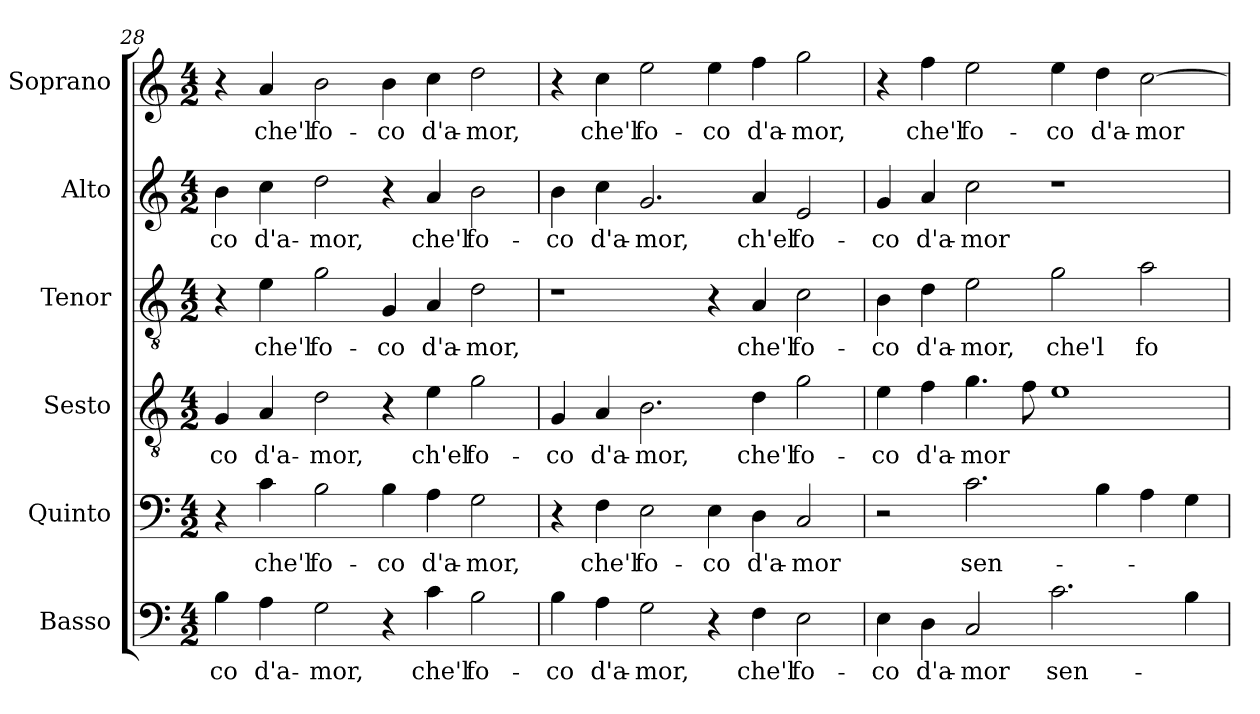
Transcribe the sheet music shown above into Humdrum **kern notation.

**kern	**text	**kern	**text	**kern	**text	**kern	**text	**kern	**text	**kern	**text
*part6	*part6	*part5	*part5	*part4	*part4	*part3	*part3	*part2	*part2	*part1	*part1
*staff6	*staff6	*staff5	*staff5	*staff4	*staff4	*staff3	*staff3	*staff2	*staff2	*staff1	*staff1
*I"Basso	*	*I"Quinto	*	*I"Sesto	*	*I"Tenor	*	*I"Alto	*	*I"Soprano	*
*	*	*	*	*I'T.	*	*I'T.	*	*I'A.	*	*I'Sop.	*
*clefF4	*	*clefF4	*	*clefGv2	*	*clefGv2	*	*clefG2	*	*clefG2	*
*	*	*	*	*ITrd7c12	*	*ITrd7c12	*	*	*	*	*
*k[]	*	*k[]	*	*k[]	*	*k[]	*	*k[]	*	*k[]	*
*C:	*	*C:	*	*C:	*	*C:	*	*C:	*	*C:	*
*M4/2	*	*M4/2	*	*M4/2	*	*M4/2	*	*M4/2	*	*M4/2	*
=28	=28	=28	=28	=28	=28	=28	=28	=28	=28	=28	=28
!	!LO:LY:b:color=#000000	!	!	!	!	!	!	!	!	!	!
!	!	!	!	!	!LO:LY:b:color=#000000	!	!	!	!	!	!
!	!	!	!	!	!	!	!	!	!LO:LY:b:color=#000000	!	!
4Bi\	-co	4r	.	4GGi/	-co	4r	.	4bi\	-co	4r	.
!	!LO:LY:b:color=#000000	!	!	!	!	!	!	!	!	!	!
!	!	!	!LO:LY:b:color=#000000	!	!	!	!	!	!	!	!
!	!	!	!	!	!LO:LY:b:color=#000000	!	!	!	!	!	!
!	!	!	!	!	!	!	!LO:LY:b:color=#000000	!	!	!	!
!	!	!	!	!	!	!	!	!	!LO:LY:b:color=#000000	!	!
!	!	!	!	!	!	!	!	!	!	!	!LO:LY:b:color=#000000
4Ai\	d'a-	4ci\	che'l	4AAi/	d'a-	4Ei\	che'l	4cci\	d'a-	4ai/	che'l
!	!LO:LY:b:color=#000000	!	!	!	!	!	!	!	!	!	!
!	!	!	!LO:LY:b:color=#000000	!	!	!	!	!	!	!	!
!	!	!	!	!	!LO:LY:b:color=#000000	!	!	!	!	!	!
!	!	!	!	!	!	!	!LO:LY:b:color=#000000	!	!	!	!
!	!	!	!	!	!	!	!	!	!LO:LY:b:color=#000000	!	!
!	!	!	!	!	!	!	!	!	!	!	!LO:LY:b:color=#000000
2Gi\	-mor,	2Bi\	fo-	2Di\	-mor,	2Gi\	fo-	2ddi\	-mor,	2bi\	fo-
!	!	!	!LO:LY:b:color=#000000	!	!	!	!	!	!	!	!
!	!	!	!	!	!	!	!LO:LY:b:color=#000000	!	!	!	!
!	!	!	!	!	!	!	!	!	!	!	!LO:LY:b:color=#000000
4r	.	4Bi\	-co	4r	.	4GGi/	-co	4r	.	4bi\	-co
!	!LO:LY:b:color=#000000	!	!	!	!	!	!	!	!	!	!
!	!	!	!LO:LY:b:color=#000000	!	!	!	!	!	!	!	!
!	!	!	!	!	!LO:LY:b:color=#000000	!	!	!	!	!	!
!	!	!	!	!	!	!	!LO:LY:b:color=#000000	!	!	!	!
!	!	!	!	!	!	!	!	!	!LO:LY:b:color=#000000	!	!
!	!	!	!	!	!	!	!	!	!	!	!LO:LY:b:color=#000000
4ci\	che'l	4Ai\	d'a-	4Ei\	ch'el	4AAi/	d'a-	4ai/	che'l	4cci\	d'a-
!	!LO:LY:b:color=#000000	!	!	!	!	!	!	!	!	!	!
!	!	!	!LO:LY:b:color=#000000	!	!	!	!	!	!	!	!
!	!	!	!	!	!LO:LY:b:color=#000000	!	!	!	!	!	!
!	!	!	!	!	!	!	!LO:LY:b:color=#000000	!	!	!	!
!	!	!	!	!	!	!	!	!	!LO:LY:b:color=#000000	!	!
!	!	!	!	!	!	!	!	!	!	!	!LO:LY:b:color=#000000
2Bi\	fo-	2Gi\	-mor,	2Gi\	fo-	2Di\	-mor,	2bi\	fo-	2ddi\	-mor,
!!LO:PB:g=z
=29	=29	=29	=29	=29	=29	=29	=29	=29	=29	=29	=29
!	!LO:LY:b:color=#000000	!	!	!	!	!	!	!	!	!	!
!	!	!	!	!	!LO:LY:b:color=#000000	!	!	!	!	!	!
!	!	!	!	!	!	!	!	!	!LO:LY:b:color=#000000	!	!
4Bi\	-co	4r	.	4GGi/	-co	1r	.	4bi\	-co	4r	.
!	!LO:LY:b:color=#000000	!	!	!	!	!	!	!	!	!	!
!	!	!	!LO:LY:b:color=#000000	!	!	!	!	!	!	!	!
!	!	!	!	!	!LO:LY:b:color=#000000	!	!	!	!	!	!
!	!	!	!	!	!	!	!	!	!LO:LY:b:color=#000000	!	!
!	!	!	!	!	!	!	!	!	!	!	!LO:LY:b:color=#000000
4Ai\	d'a-	4Fi\	che'l	4AAi/	d'a-	.	.	4cci\	d'a-	4cci\	che'l
!	!LO:LY:b:color=#000000	!	!	!	!	!	!	!	!	!	!
!	!	!	!LO:LY:b:color=#000000	!	!	!	!	!	!	!	!
!	!	!	!	!	!LO:LY:b:color=#000000	!	!	!	!	!	!
!	!	!	!	!	!	!	!	!	!LO:LY:b:color=#000000	!	!
!	!	!	!	!	!	!	!	!	!	!	!LO:LY:b:color=#000000
2Gi\	-mor,	2Ei\	fo-	2.BBi\	-mor,	.	.	2.gi/	-mor,	2eei\	fo-
!	!	!	!LO:LY:b:color=#000000	!	!	!	!	!	!	!	!
!	!	!	!	!	!	!	!	!	!	!	!LO:LY:b:color=#000000
4r	.	4Ei\	-co	.	.	4r	.	.	.	4eei\	-co
!	!LO:LY:b:color=#000000	!	!	!	!	!	!	!	!	!	!
!	!	!	!LO:LY:b:color=#000000	!	!	!	!	!	!	!	!
!	!	!	!	!	!LO:LY:b:color=#000000	!	!	!	!	!	!
!	!	!	!	!	!	!	!LO:LY:b:color=#000000	!	!	!	!
!	!	!	!	!	!	!	!	!	!LO:LY:b:color=#000000	!	!
!	!	!	!	!	!	!	!	!	!	!	!LO:LY:b:color=#000000
4Fi\	che'l	4Di\	d'a-	4Di\	che'l	4AAi/	che'l	4ai/	ch'el	4ffi\	d'a-
!	!LO:LY:b:color=#000000	!	!	!	!	!	!	!	!	!	!
!	!	!	!LO:LY:b:color=#000000	!	!	!	!	!	!	!	!
!	!	!	!	!	!LO:LY:b:color=#000000	!	!	!	!	!	!
!	!	!	!	!	!	!	!LO:LY:b:color=#000000	!	!	!	!
!	!	!	!	!	!	!	!	!	!LO:LY:b:color=#000000	!	!
!	!	!	!	!	!	!	!	!	!	!	!LO:LY:b:color=#000000
2Ei\	fo-	2Ci/	-mor	2Gi\	fo-	2Ci\	fo-	2ei/	fo-	2ggi\	-mor,
=30	=30	=30	=30	=30	=30	=30	=30	=30	=30	=30	=30
!	!LO:LY:b:color=#000000	!	!	!	!	!	!	!	!	!	!
!	!	!	!	!	!LO:LY:b:color=#000000	!	!	!	!	!	!
!	!	!	!	!	!	!	!LO:LY:b:color=#000000	!	!	!	!
!	!	!	!	!	!	!	!	!	!LO:LY:b:color=#000000	!	!
4Ei\	-co	2r	.	4Ei\	-co	4BBi\	-co	4gi/	-co	4r	.
!	!LO:LY:b:color=#000000	!	!	!	!	!	!	!	!	!	!
!	!	!	!	!	!LO:LY:b:color=#000000	!	!	!	!	!	!
!	!	!	!	!	!	!	!LO:LY:b:color=#000000	!	!	!	!
!	!	!	!	!	!	!	!	!	!LO:LY:b:color=#000000	!	!
!	!	!	!	!	!	!	!	!	!	!	!LO:LY:b:color=#000000
4Di\	d'a-	.	.	4Fi\	d'a-	4Di\	d'a-	4ai/	d'a-	4ffi\	che'l
!	!LO:LY:b:color=#000000	!	!	!	!	!	!	!	!	!	!
!	!	!	!LO:LY:b:color=#000000	!	!	!	!	!	!	!	!
!	!	!	!	!	!LO:LY:b:color=#000000	!	!	!	!	!	!
!	!	!	!	!	!	!	!LO:LY:b:color=#000000	!	!	!	!
!	!	!	!	!	!	!	!	!	!LO:LY:b:color=#000000	!	!
!	!	!	!	!	!	!	!	!	!	!	!LO:LY:b:color=#000000
2Ci/	-mor	2.ci\	sen-	4.Gi\	-mor	2Ei\	-mor,	2cci\	-mor	2eei\	fo-
.	.	.	.	8Fi\	.	.	.	.	.	.	.
!	!LO:LY:b:color=#000000	!	!	!	!	!	!	!	!	!	!
!	!	!	!	!	!	!	!LO:LY:b:color=#000000	!	!	!	!
!	!	!	!	!	!	!	!	!	!	!	!LO:LY:b:color=#000000
2.ci\	sen-	.	.	1Ei	.	2Gi\	che'l	1r	.	4eei\	-co
!	!	!	!	!	!	!	!	!	!	!	!LO:LY:b:color=#000000
.	.	4Bi\	.	.	.	.	.	.	.	4ddi\	d'a-
!	!	!	!	!	!	!	!LO:LY:b:color=#000000	!	!	!	!
!	!	!	!	!	!	!	!	!	!	!	!LO:LY:b:color=#000000
.	.	4Ai\	.	.	.	2Ai\	fo-	.	.	[2cci\	-mor
4Bi\	.	4Gi\	.	.	.	.	.	.	.	.	.
=	=	=	=	=	=	=	=	=	=	=	=
*-	*-	*-	*-	*-	*-	*-	*-	*-	*-	*-	*-
